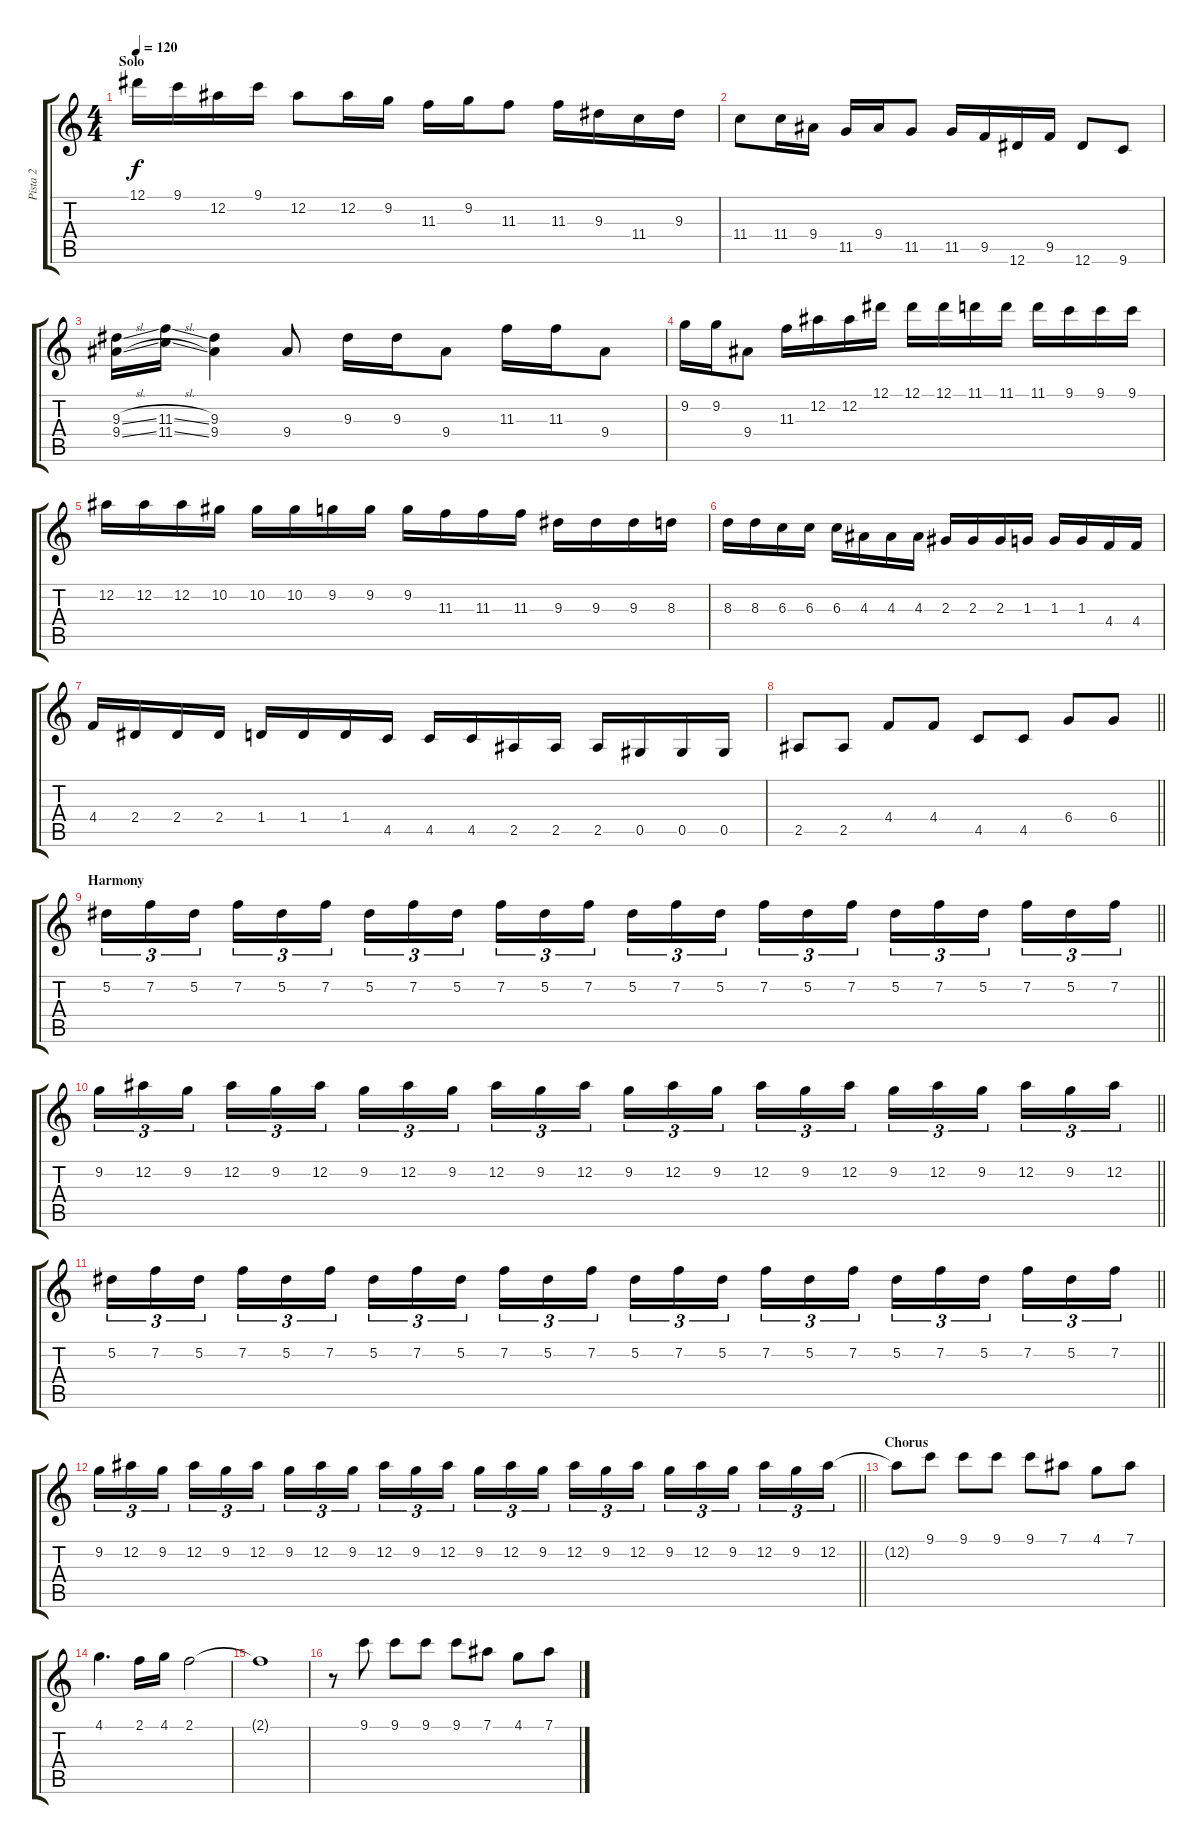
\track ("Pista 2" "Pista 2") {instrument overdrivenguitar}
\staff {score tabs}
\tuning (Eb4 Bb3 Gb3 Db3 Ab2 Eb2) {hide}
\ts (4 4)
\section ("" "Solo")
\tempo 120
\clef g2
\ks c
12.1.16{dy f volume 15} 9.1.16 12.2.16 9.1.16 12.2.8 12.2.16 9.2.16 11.3.16 9.2.16 11.3.8 11.3.16 9.3.16 11.4.16 9.3.16 |
11.4.8 11.4.16 9.4.16 11.5.16 9.4.16 11.5.8 11.5.16 9.5.16 12.6.16 9.5.16 12.6.8 9.6.8 |
(9.3{sl} 9.4{sl}).16 (11.3{sl} 11.4{sl}).16 (9.3 9.4).4 9.4.8 9.3.16 9.3.16 9.4.8 11.3.16 11.3.16 9.4.8 |
9.2.16 9.2.16 9.4.8 11.3.16 12.2.16 12.2.16 12.1.16 12.1.16 12.1.16 11.1.16 11.1.16 11.1.16 9.1.16 9.1.16 9.1.16 |
12.2.16 12.2.16 12.2.16 10.2.16 10.2.16 10.2.16 9.2.16 9.2.16 9.2.16 11.3.16 11.3.16 11.3.16 9.3.16 9.3.16 9.3.16 8.3.16 |
8.3.16 8.3.16 6.3.16 6.3.16 6.3.16 4.3.16 4.3.16 4.3.16 2.3.16 2.3.16 2.3.16 1.3.16 1.3.16 1.3.16 4.4.16 4.4.16 |
4.4.16 2.4.16 2.4.16 2.4.16 1.4.16 1.4.16 1.4.16 4.5.16 4.5.16 4.5.16 2.5.16 2.5.16 2.5.16 0.5.16 0.5.16 0.5.16 |
\barLineRight lightlight
2.5.8 2.5.8 4.4.8 4.4.8 4.5.8 4.5.8 6.4.8 6.4.8 |
\section ("" "Harmony ")
\barLineRight lightlight
5.2.16{tu (3 2) volume 13} 7.2.16{tu (3 2)} 5.2.16{tu (3 2) beam splitsecondary} 7.2.16{tu (3 2)} 5.2.16{tu (3 2)} 7.2.16{tu (3 2)} 5.2.16{tu (3 2)} 7.2.16{tu (3 2)} 5.2.16{tu (3 2) beam splitsecondary} 7.2.16{tu (3 2)} 5.2.16{tu (3 2)} 7.2.16{tu (3 2)} 5.2.16{tu (3 2)} 7.2.16{tu (3 2)} 5.2.16{tu (3 2) beam splitsecondary} 7.2.16{tu (3 2)} 5.2.16{tu (3 2)} 7.2.16{tu (3 2)} 5.2.16{tu (3 2)} 7.2.16{tu (3 2)} 5.2.16{tu (3 2) beam splitsecondary} 7.2.16{tu (3 2)} 5.2.16{tu (3 2)} 7.2.16{tu (3 2)} |
\barLineRight lightlight
9.2.16{tu (3 2)} 12.2.16{tu (3 2)} 9.2.16{tu (3 2) beam splitsecondary} 12.2.16{tu (3 2)} 9.2.16{tu (3 2)} 12.2.16{tu (3 2)} 9.2.16{tu (3 2)} 12.2.16{tu (3 2)} 9.2.16{tu (3 2) beam splitsecondary} 12.2.16{tu (3 2)} 9.2.16{tu (3 2)} 12.2.16{tu (3 2)} 9.2.16{tu (3 2)} 12.2.16{tu (3 2)} 9.2.16{tu (3 2) beam splitsecondary} 12.2.16{tu (3 2)} 9.2.16{tu (3 2)} 12.2.16{tu (3 2)} 9.2.16{tu (3 2)} 12.2.16{tu (3 2)} 9.2.16{tu (3 2) beam splitsecondary} 12.2.16{tu (3 2)} 9.2.16{tu (3 2)} 12.2.16{tu (3 2)} |
\barLineRight lightlight
5.2.16{tu (3 2)} 7.2.16{tu (3 2)} 5.2.16{tu (3 2) beam splitsecondary} 7.2.16{tu (3 2)} 5.2.16{tu (3 2)} 7.2.16{tu (3 2)} 5.2.16{tu (3 2)} 7.2.16{tu (3 2)} 5.2.16{tu (3 2) beam splitsecondary} 7.2.16{tu (3 2)} 5.2.16{tu (3 2)} 7.2.16{tu (3 2)} 5.2.16{tu (3 2)} 7.2.16{tu (3 2)} 5.2.16{tu (3 2) beam splitsecondary} 7.2.16{tu (3 2)} 5.2.16{tu (3 2)} 7.2.16{tu (3 2)} 5.2.16{tu (3 2)} 7.2.16{tu (3 2)} 5.2.16{tu (3 2) beam splitsecondary} 7.2.16{tu (3 2)} 5.2.16{tu (3 2)} 7.2.16{tu (3 2)} |
\barLineRight lightlight
9.2.16{tu (3 2)} 12.2.16{tu (3 2)} 9.2.16{tu (3 2) beam splitsecondary} 12.2.16{tu (3 2)} 9.2.16{tu (3 2)} 12.2.16{tu (3 2)} 9.2.16{tu (3 2)} 12.2.16{tu (3 2)} 9.2.16{tu (3 2) beam splitsecondary} 12.2.16{tu (3 2)} 9.2.16{tu (3 2)} 12.2.16{tu (3 2)} 9.2.16{tu (3 2)} 12.2.16{tu (3 2)} 9.2.16{tu (3 2) beam splitsecondary} 12.2.16{tu (3 2)} 9.2.16{tu (3 2)} 12.2.16{tu (3 2)} 9.2.16{tu (3 2)} 12.2.16{tu (3 2)} 9.2.16{tu (3 2) beam splitsecondary} 12.2.16{tu (3 2)} 9.2.16{tu (3 2)} 12.2.16{tu (3 2)} |
\section ("" "Chorus")
12.2{t}.8 9.1.8 9.1.8 9.1.8 9.1.8 7.1.8 4.1.8 7.1.8 |
4.1.4{d} 2.1.16 4.1.16 2.1.2 |
2.1{t}.1 |
r.8 9.1.8 9.1.8 9.1.8 9.1.8 7.1.8 4.1.8 7.1.8
